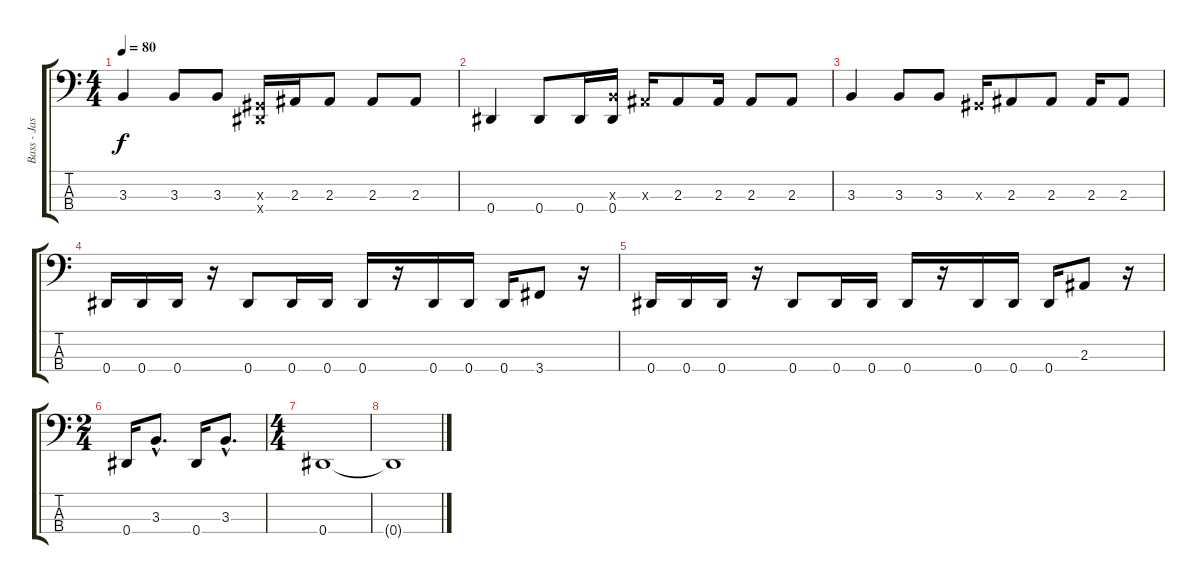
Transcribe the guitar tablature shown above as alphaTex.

\track ("Bass - Jason" "Bass - Jas") {instrument electricbasspick}
\staff {score tabs}
\tuning (Gb2 Db2 Ab1 Eb1) {hide}
\ts (4 4)
\tempo 80
\clef f4
\ks c
3.3.4{dy f} 3.3.8 3.3.8 (0.3{x} 0.4{x}).16 2.3.16 2.3.8 2.3.8 2.3.8 |
0.4.4 0.4.8 0.4.16 (3.3{x} 0.4).16 2.3{x}.16 2.3.8 2.3.16 2.3.8 2.3.8 |
3.3.4 3.3.8 3.3.8 0.3{x}.16 2.3.8 2.3.8 2.3.16 2.3.8 |
0.4.16 0.4.16 0.4.16 r.16 0.4.8 0.4.16 0.4.16 0.4.16 r.16 0.4.16 0.4.16 0.4.16 3.4.8 r.16 |
0.4.16 0.4.16 0.4.16 r.16 0.4.8 0.4.16 0.4.16 0.4.16 r.16 0.4.16 0.4.16 0.4.16 2.3.8 r.16 |
\ts (2 4)
0.4.16 3.3{hac}.8{d} 0.4.16 3.3{hac}.8{d} |
\ts (4 4)
0.4.1 |
0.4{t}.1
